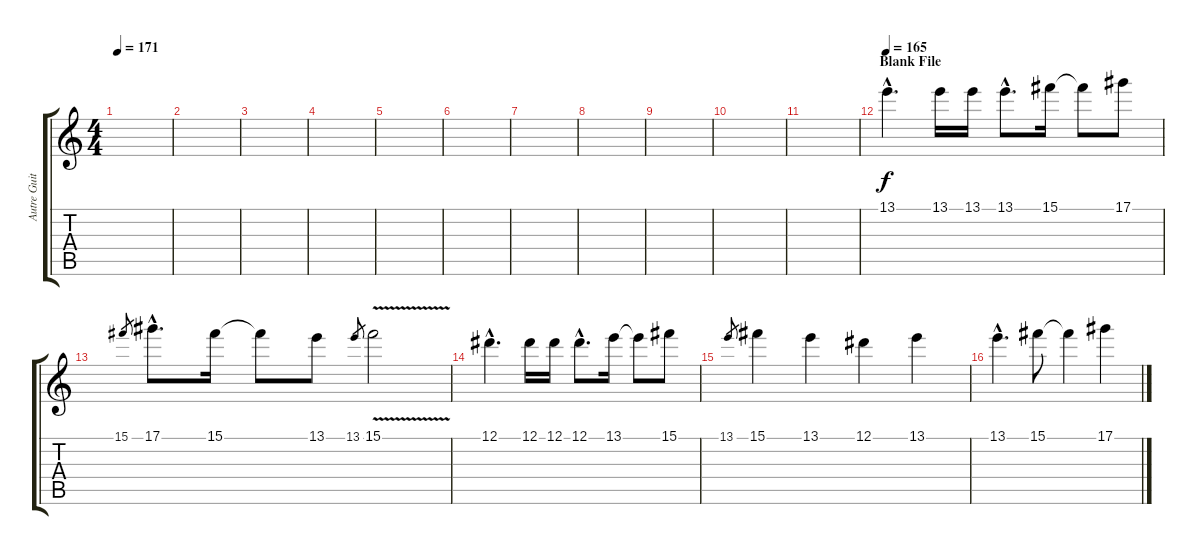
\track ("Autre Guitar" "Autre Guit") {instrument electricguitarclean}
\staff {score tabs}
\tuning (Eb4 Bb3 Gb3 Db3 Ab2 Eb2) {hide}
\ts (4 4)
\tempo 171
\clef g2
\ks c
|
|
|
|
|
|
|
|
|
|
|
\section ("" "Blank File")
\tempo 165
13.1{hac}.4{d balance 2 instrument distortionguitar} 13.1.16 13.1.16 13.1{hac}.8{d} 15.1.16 15.1{t}.8 17.1.8 |
15.1.8{gr} 17.1{hac}.8{d} 15.1.16 15.1{t}.8 13.1.8 13.1.8{gr} 15.1{v}.2 |
12.1{hac}.4{d} 12.1.16 12.1.16 12.1{hac}.8{d} 13.1.16 13.1{t}.8 15.1.8 |
13.1.8{gr} 15.1.4 13.1.4 12.1.4 13.1.4 |
13.1{hac}.4{d} 15.1.8 15.1{t}.4 17.1.4
